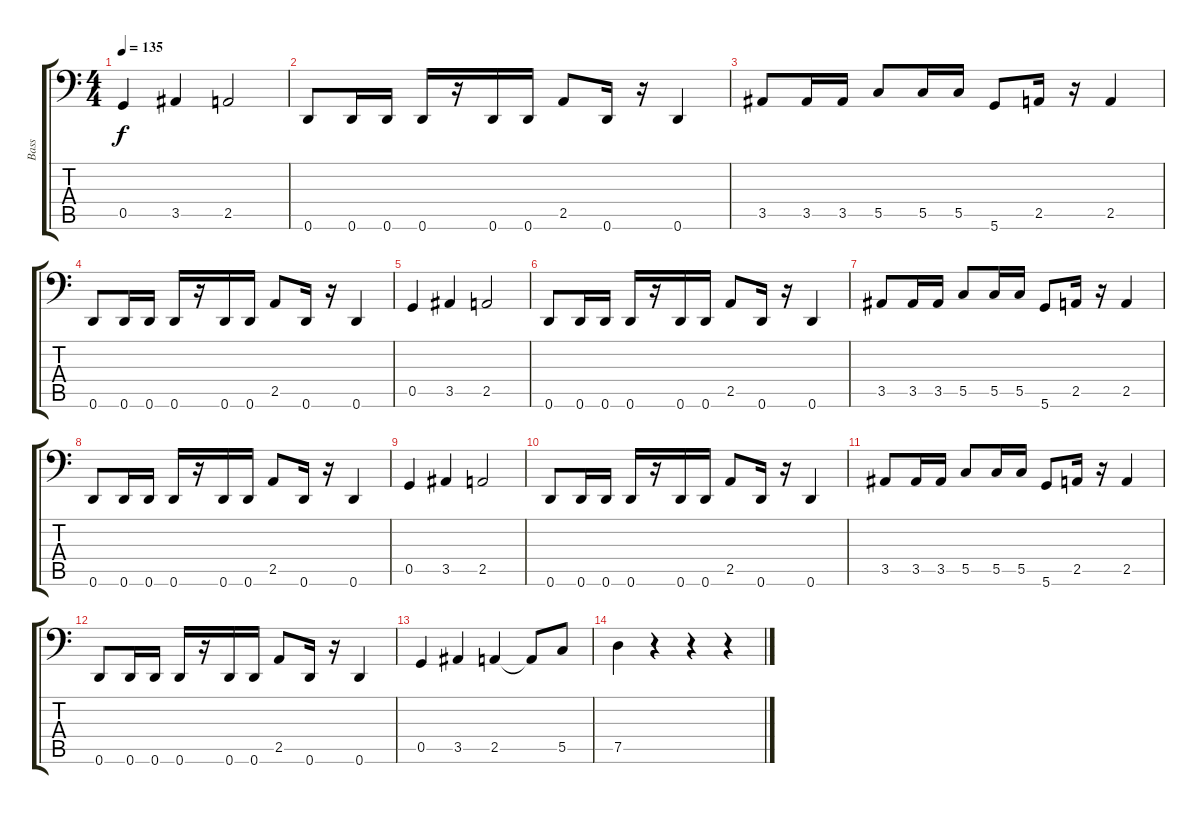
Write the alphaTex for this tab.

\track ("Bass" "Bass") {instrument electricbasspick}
\staff {score tabs}
\tuning (D3 A2 F2 C2 G1 D1) {hide}
\ts (4 4)
\tempo 135
\clef f4
\ks c
0.5.4{dy f} 3.5.4 2.5.2 |
0.6.8 0.6.16 0.6.16 0.6.16 r.16 0.6.16 0.6.16 2.5.8 0.6.16 r.16 0.6.4 |
3.5.8 3.5.16 3.5.16 5.5.8 5.5.16 5.5.16 5.6.8 2.5.16 r.16 2.5.4 |
0.6.8 0.6.16 0.6.16 0.6.16 r.16 0.6.16 0.6.16 2.5.8 0.6.16 r.16 0.6.4 |
0.5.4 3.5.4 2.5.2 |
0.6.8 0.6.16 0.6.16 0.6.16 r.16 0.6.16 0.6.16 2.5.8 0.6.16 r.16 0.6.4 |
3.5.8 3.5.16 3.5.16 5.5.8 5.5.16 5.5.16 5.6.8 2.5.16 r.16 2.5.4 |
0.6.8 0.6.16 0.6.16 0.6.16 r.16 0.6.16 0.6.16 2.5.8 0.6.16 r.16 0.6.4 |
0.5.4 3.5.4 2.5.2 |
0.6.8 0.6.16 0.6.16 0.6.16 r.16 0.6.16 0.6.16 2.5.8 0.6.16 r.16 0.6.4 |
3.5.8 3.5.16 3.5.16 5.5.8 5.5.16 5.5.16 5.6.8 2.5.16 r.16 2.5.4 |
0.6.8 0.6.16 0.6.16 0.6.16 r.16 0.6.16 0.6.16 2.5.8 0.6.16 r.16 0.6.4 |
0.5.4 3.5.4 2.5.4 2.5{t}.8 5.5.8 |
7.5.4 r.4 r.4 r.4
